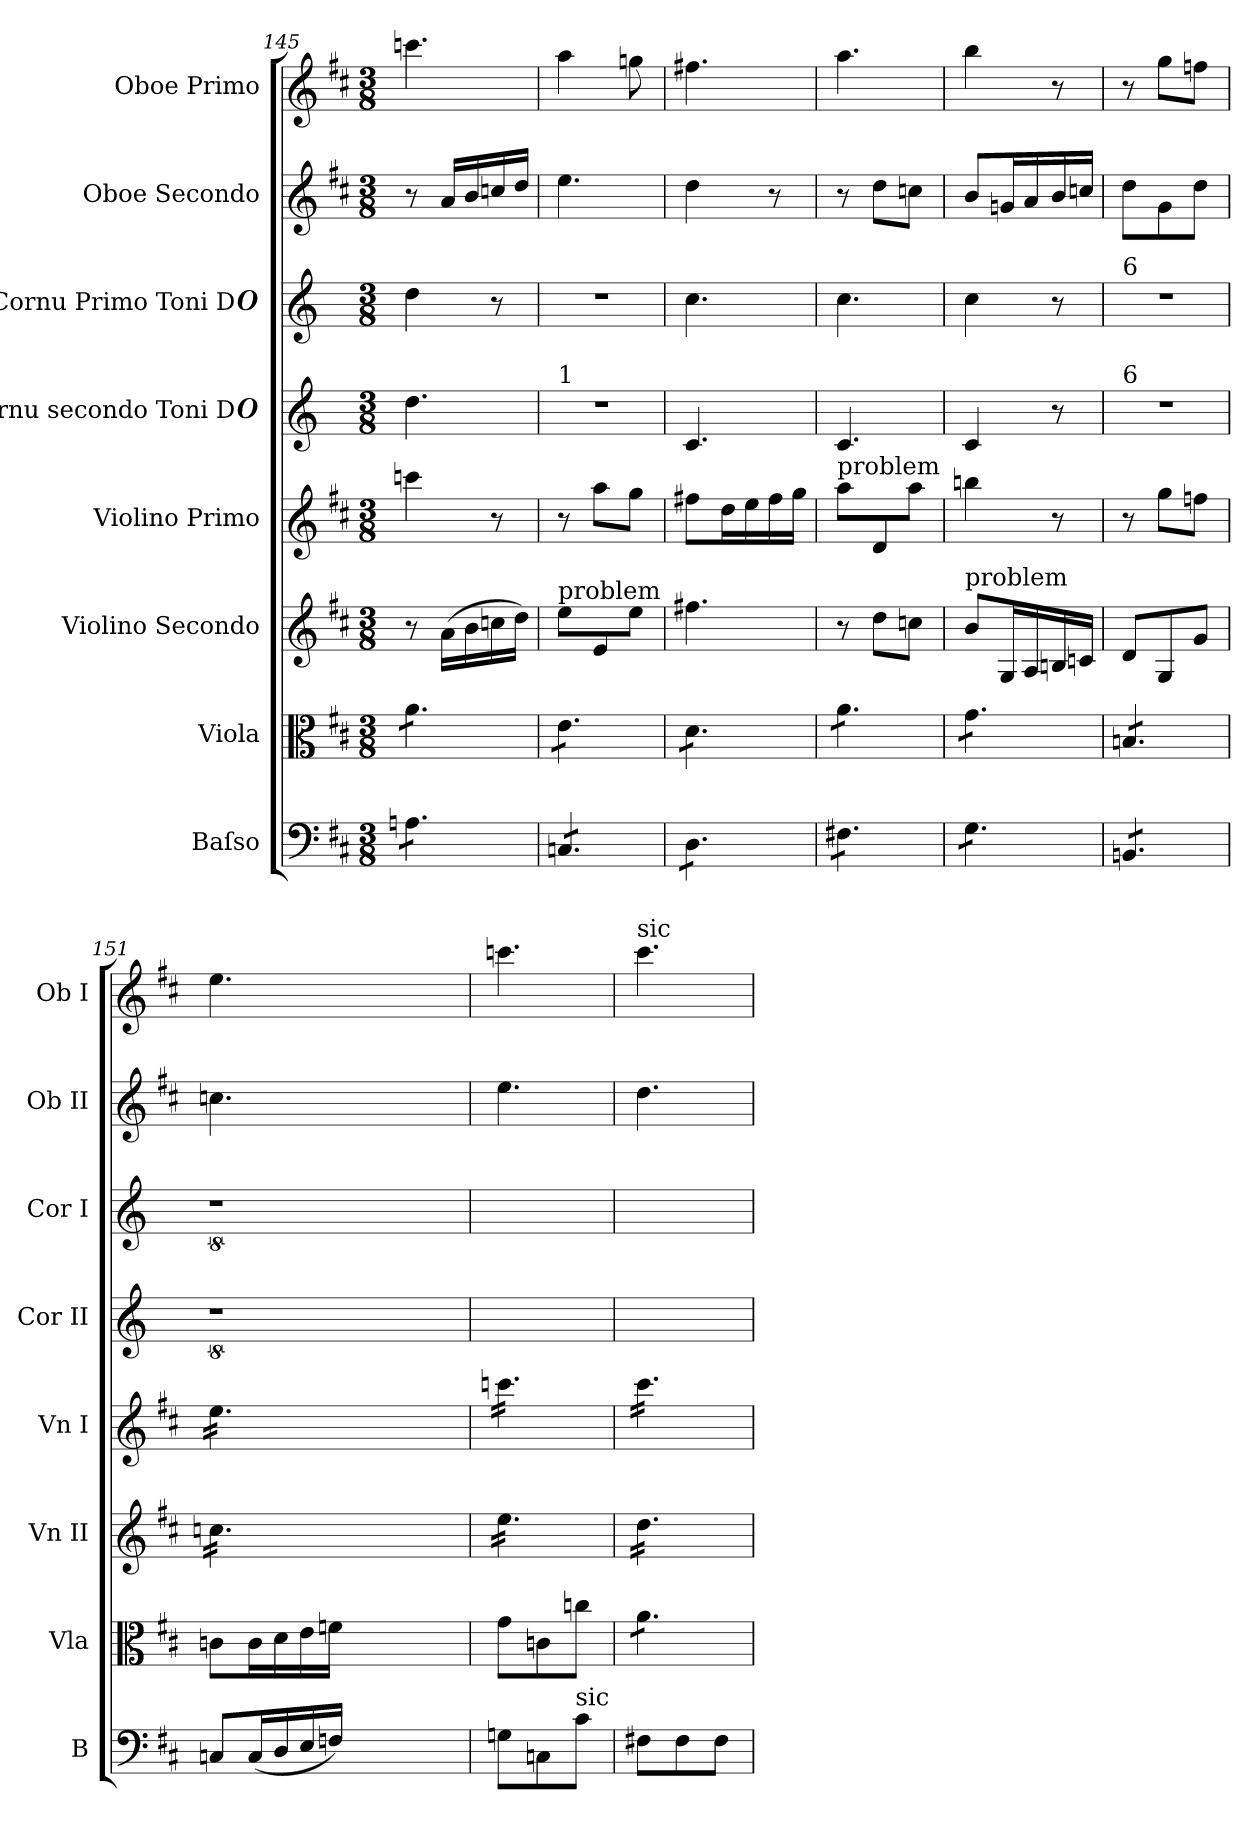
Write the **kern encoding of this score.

**kern	**kern	**kern	**kern	**kern	**kern	**kern	**kern
*part8	*part7	*part6	*part5	*part4	*part3	*part2	*part1
*staff8	*staff7	*staff6	*staff5	*staff4	*staff3	*staff2	*staff1
*I"Baſso	*I"Viola	*I"Violino Secondo	*I"Violino Primo	*I"Cornu secondo Toni D#	*I"Cornu Primo Toni D#	*I"Oboe Secondo	*I"Oboe Primo
*I'B	*I'Vla	*I'Vn II	*I'Vn I	*I'Cor II	*I'Cor I	*I'Ob II	*I'Ob I
*clefF4	*clefC3	*clefG2	*clefG2	*clefG2	*clefG2	*clefG2	*clefG2
*	*	*	*	*ITrd-1c-2	*ITrd-1c-2	*	*
*k[f#c#]	*k[f#c#]	*k[f#c#]	*k[f#c#]	*k[f#c#]	*k[f#c#]	*k[f#c#]	*k[f#c#]
*D:	*D:	*D:	*D:	*	*	*D:	*D:
*M3/8	*M3/8	*M3/8	*M3/8	*M3/8	*M3/8	*M3/8	*M3/8
=145	=145	=145	=145	=145	=145	=145	=145
*tremolo	*	*	*	*	*	*	*
*	*tremolo	*	*	*	*	*	*
8An\L	8a\L	8r	4cccn\	4.ee\	4ee\	8r	4.cccn\
8An\	8a\	(16a\LL	.	.	.	16a/LL	.
.	.	16b\	.	.	.	16b/	.
8An\J	8a\J	16ccn\	8r	.	8r	16ccn/	.
.	.	16dd\JJ)	.	.	.	16dd/JJ	.
=146	=146	=146	=146	=146	=146	=146	=146
!	!	!	!	!LO:TX:a:t=1	!	!	!
!	!	!LO:TX:a:t=problem	!	!	!	!	!
8Cn/L	8e\L	8ee\L	8r	4.r	4.r	4.ee\	4aa\
8Cn/	8e\	8e/	8aa\L	.	.	.	.
8Cn/J	8e\J	8ee\J	8gg\J	.	.	.	8ggn\
=147	=147	=147	=147	=147	=147	=147	=147
8D\L	8d\L	4.ff#X\	8ff#X\L	4.d/	4.dd\	4dd\	4.ff#X\
8D\	8d\	.	16dd\L	.	.	.	.
.	.	.	16ee\	.	.	.	.
8D\J	8d\J	.	16ff#\	.	.	8r	.
.	.	.	16gg\JJ	.	.	.	.
=148	=148	=148	=148	=148	=148	=148	=148
!	!	!	!LO:TX:a:t=problem	!	!	!	!
8F#X\L	8a\L	8r	8aa\L	4.d/	4.dd\	8r	4.aa\
8F#X\	8a\	8dd\L	8d/	.	.	8dd\L	.
8F#X\J	8a\J	8ccn\J	8aa\J	.	.	8ccn\J	.
=149	=149	=149	=149	=149	=149	=149	=149
!	!	!LO:TX:a:t=problem	!	!	!	!	!
8G\L	8g\L	8b\L	4bbn\	4d/	4dd\	8b/L	4bb\
8G\	8g\	16G/L	.	.	.	16gn/L	.
.	.	16A/	.	.	.	16a/	.
8G\J	8g\J	16Bn/	8r	8r	8r	16b/	8r
.	.	16cn/JJ	.	.	.	16ccn/JJ	.
=150	=150	=150	=150	=150	=150	=150	=150
!	!	!	!	!	!LO:TX:a:t=6	!	!
!	!	!	!	!LO:TX:a:t=6	!	!	!
8BBn/L	8Bn/L	8d/L	8r	4.r	4.r	8dd\L	8r
8BBn/	8Bn/	8G/	8gg\L	.	.	8g\	8gg\L
8BBn/J	8Bn/J	8g/J	8ffn\J	.	.	8dd\J	8ffn\J
*	*Xtremolo	*	*	*	*	*	*
*Xtremolo	*	*	*	*	*	*	*
=151	=151	=151	=151	=151	=151	=151	=151
*	*	*tremolo	*	*	*	*	*
*	*	*	*tremolo	*	*	*	*
8Cn/L	8cn\L	16ccn\LL	16ee\LL	8%9r	8%9r	4.ccn\	4.ee\
.	.	16ccn\	16ee\	.	.	.	.
(16C/L	16c\L	16ccn\	16ee\	.	.	.	.
16D/	16d\	16ccn\	16ee\	.	.	.	.
16E/	16e\	16ccn\	16ee\	.	.	.	.
16Fn/JJ)	16fn\JJ	16ccn\JJ	16ee\JJ	.	.	.	.
2.ryy	2.ryy	2.ryy	2.ryy	.	.	2.ryy	2.ryy
=152	=152	=152	=152	=152	=152	=152	=152
8Gn\L	8g\L	16ee\LL	16cccn\LL	4.ryy	4.ryy	4.ee\	4.cccn\
.	.	16ee\	16cccn\	.	.	.	.
8Cn\	8cn\	16ee\	16cccn\	.	.	.	.
.	.	16ee\	16cccn\	.	.	.	.
!LO:TX:a:t=sic	!	!	!	!	!	!	!
8c#\J	8ccn\J	16ee\	16cccn\	.	.	.	.
.	.	16ee\JJ	16cccn\JJ	.	.	.	.
=153	=153	=153	=153	=153	=153	=153	=153
!	!	!	!	!	!	!	!LO:TX:a:t=sic
*	*tremolo	*	*	*	*	*	*
8F#X\L	8a\L	16dd\LL	16ccc#\LL	4.ryy	4.ryy	4.dd\	4.ccc#\
.	.	16dd\	16ccc#\	.	.	.	.
8F#\	8a\	16dd\	16ccc#\	.	.	.	.
.	.	16dd\	16ccc#\	.	.	.	.
8F#\J	8a\J	16dd\	16ccc#\	.	.	.	.
*	*Xtremolo	*	*	*	*	*	*
.	.	16dd\JJ	16ccc#\JJ	.	.	.	.
*	*	*	*Xtremolo	*	*	*	*
*	*	*Xtremolo	*	*	*	*	*
=	=	=	=	=	=	=	=
*-	*-	*-	*-	*-	*-	*-	*-
